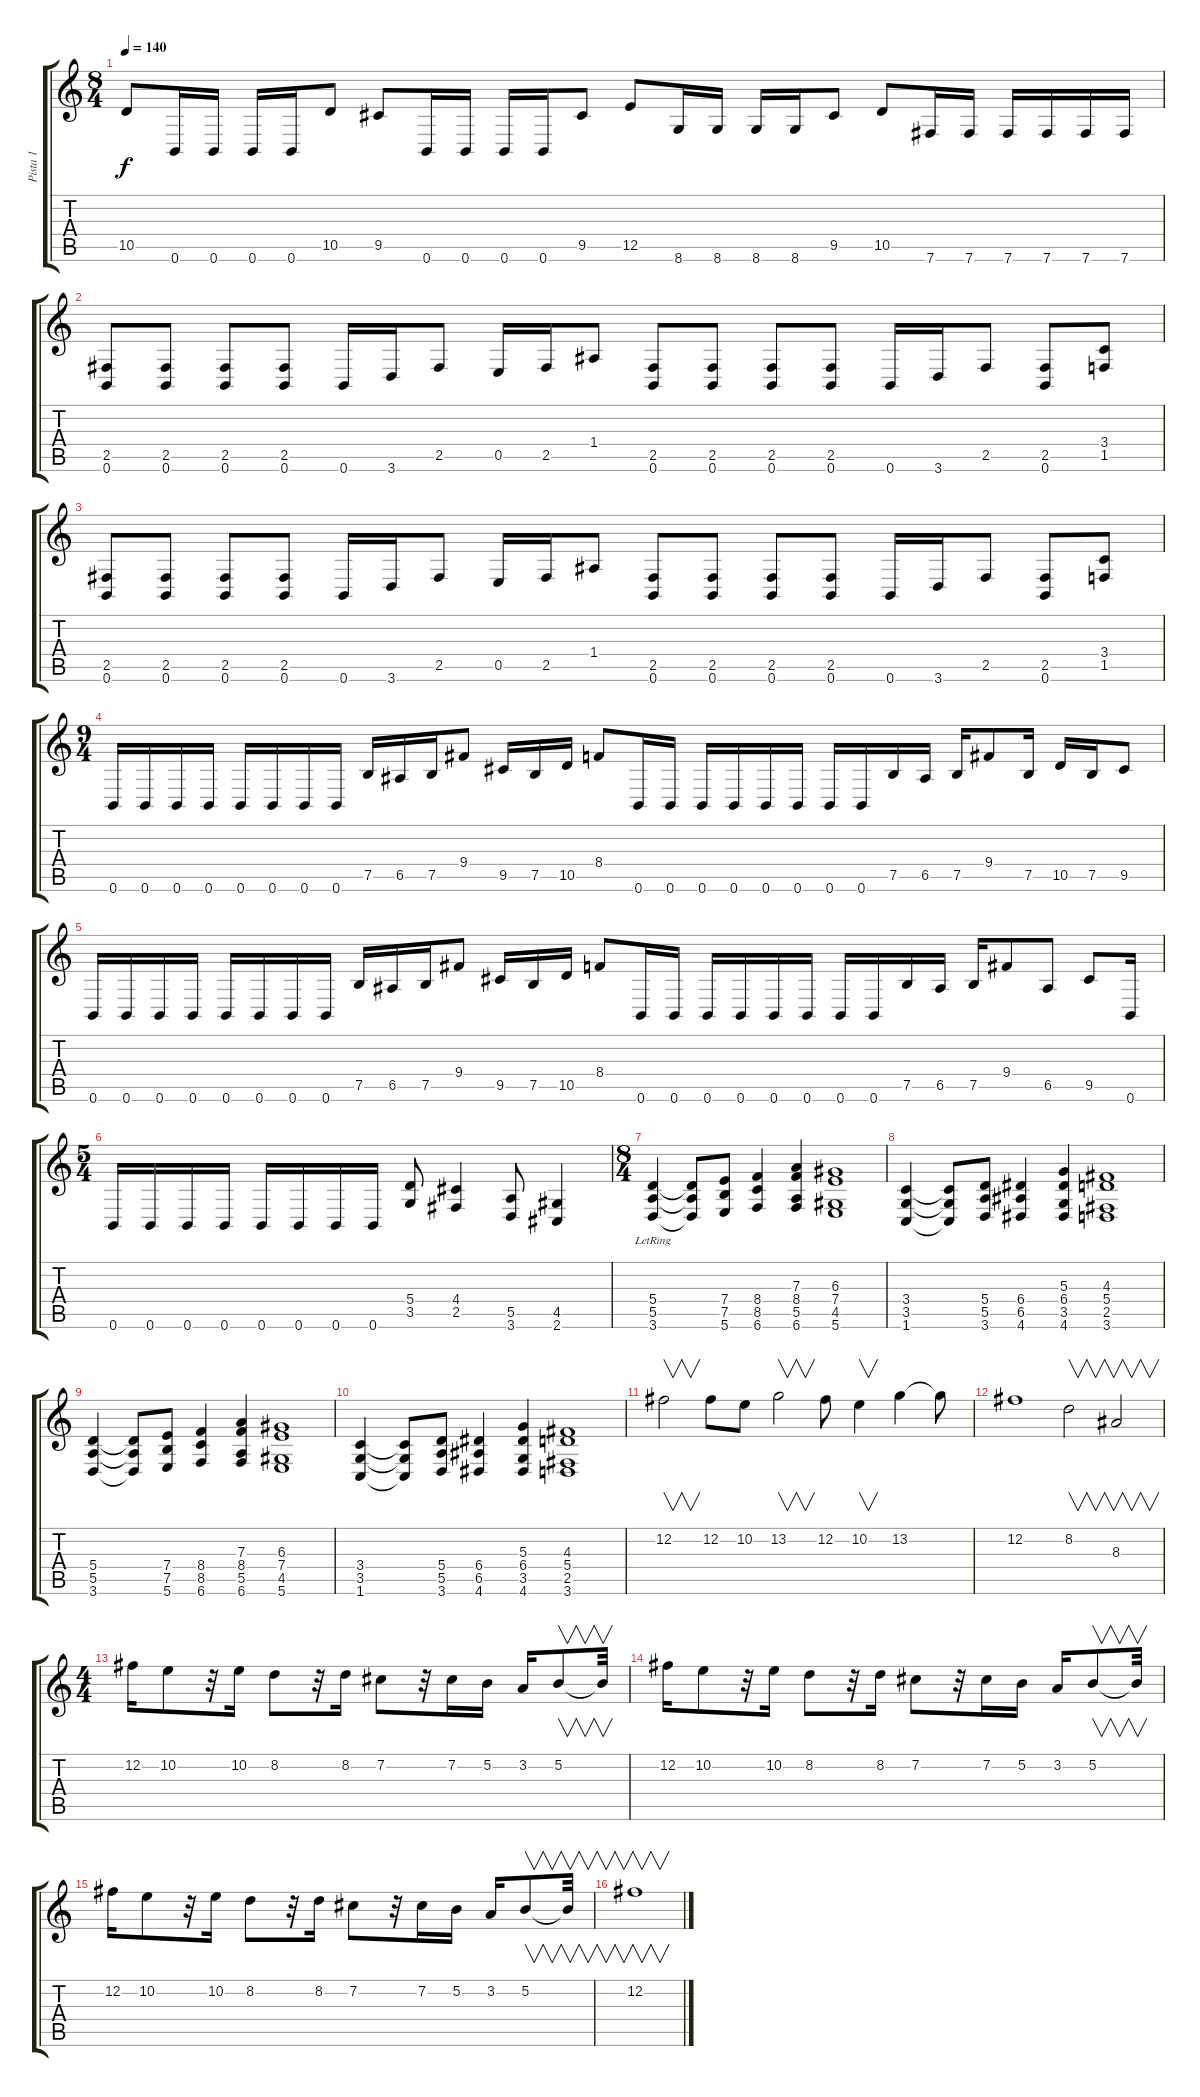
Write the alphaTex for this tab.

\track ("Pista 1" "Pista 1") {instrument distortionguitar}
\staff {score tabs}
\tuning (B3 Gb3 D3 A2 E2 B1) {hide}
\ts (8 4)
\tempo 140
\clef g2
\ks c
10.5.8{dy f} 0.6.16 0.6.16 0.6.16 0.6.16 10.5.8 9.5.8 0.6.16 0.6.16 0.6.16 0.6.16 9.5.8 12.5.8 8.6.16 8.6.16 8.6.16 8.6.16 9.5.8 10.5.8 7.6.16 7.6.16 7.6.16 7.6.16 7.6.16 7.6.16 |
(2.5 0.6).8 (2.5 0.6).8 (2.5 0.6).8 (2.5 0.6).8 0.6.16 3.6.16 2.5.8 0.5.16 2.5.16 1.4.8 (2.5 0.6).8 (2.5 0.6).8 (2.5 0.6).8 (2.5 0.6).8 0.6.16 3.6.16 2.5.8 (2.5 0.6).8 (3.4 1.5).8 |
(2.5 0.6).8 (2.5 0.6).8 (2.5 0.6).8 (2.5 0.6).8 0.6.16 3.6.16 2.5.8 0.5.16 2.5.16 1.4.8 (2.5 0.6).8 (2.5 0.6).8 (2.5 0.6).8 (2.5 0.6).8 0.6.16 3.6.16 2.5.8 (2.5 0.6).8 (3.4 1.5).8 |
\ts (9 4)
0.6.16 0.6.16 0.6.16 0.6.16 0.6.16 0.6.16 0.6.16 0.6.16 7.5.16 6.5.16 7.5.16 9.4.8 9.5.16 7.5.16 10.5.16 8.4.8 0.6.16 0.6.16 0.6.16 0.6.16 0.6.16 0.6.16 0.6.16 0.6.16 7.5.16 6.5.16 7.5.16 9.4.8 7.5.16 10.5.16 7.5.16 9.5.8 |
0.6.16 0.6.16 0.6.16 0.6.16 0.6.16 0.6.16 0.6.16 0.6.16 7.5.16 6.5.16 7.5.16 9.4.8 9.5.16 7.5.16 10.5.16 8.4.8 0.6.16 0.6.16 0.6.16 0.6.16 0.6.16 0.6.16 0.6.16 0.6.16 7.5.16 6.5.16 7.5.16 9.4.8 6.5.8 9.5.8 0.6.16 |
\ts (5 4)
0.6.16 0.6.16 0.6.16 0.6.16 0.6.16 0.6.16 0.6.16 0.6.16 (5.4 3.5).8 (4.4 2.5).4 (5.5 3.6).8 (4.5 2.6).4 |
\ts (8 4)
(5.4 5.5{lr} 3.6).4{instrument electricguitarclean} (5.4{t} 5.5{t} 3.6{t}).8 (7.4 7.5 5.6).8 (8.4 8.5 6.6).4 (7.3 8.4 5.5 6.6).4 (6.3 7.4 4.5 5.6).1 |
(3.4 3.5 1.6).4 (3.4{t} 3.5{t} 1.6{t}).8 (5.4 5.5 3.6).8 (6.4 6.5 4.6).4 (5.3 6.4 3.5 4.6).4 (4.3 5.4 2.5 3.6).1 |
(5.4 5.5 3.6).4{instrument electricguitarclean} (5.4{t} 5.5{t} 3.6{t}).8 (7.4 7.5 5.6).8 (8.4 8.5 6.6).4 (7.3 8.4 5.5 6.6).4 (6.3 7.4 4.5 5.6).1 |
(3.4 3.5 1.6).4 (3.4{t} 3.5{t} 1.6{t}).8 (5.4 5.5 3.6).8 (6.4 6.5 4.6).4 (5.3 6.4 3.5 4.6).4 (4.3 5.4 2.5 3.6).1 |
12.2.2{v instrument distortionguitar} 12.2.8 10.2.8 13.2.2{v} 12.2.8 10.2.4{v} 13.2.4 13.2{t}.8 |
12.2.1 8.2.2{v} 8.3.2{v} |
\ts (4 4)
12.2.16 10.2.8 r.32 10.2.16 8.2.8 r.32 8.2.16 7.2.8 r.32 7.2.16 5.2.16 3.2.16 5.2.8{v} 5.2{t}.32{v} |
12.2.16 10.2.8 r.32 10.2.16 8.2.8 r.32 8.2.16 7.2.8 r.32 7.2.16 5.2.16 3.2.16 5.2.8{v} 5.2{t}.32{v} |
12.2.16 10.2.8 r.32 10.2.16 8.2.8 r.32 8.2.16 7.2.8 r.32 7.2.16 5.2.16 3.2.16 5.2.8{v} 5.2{t}.32{v} |
12.2.1{v}
